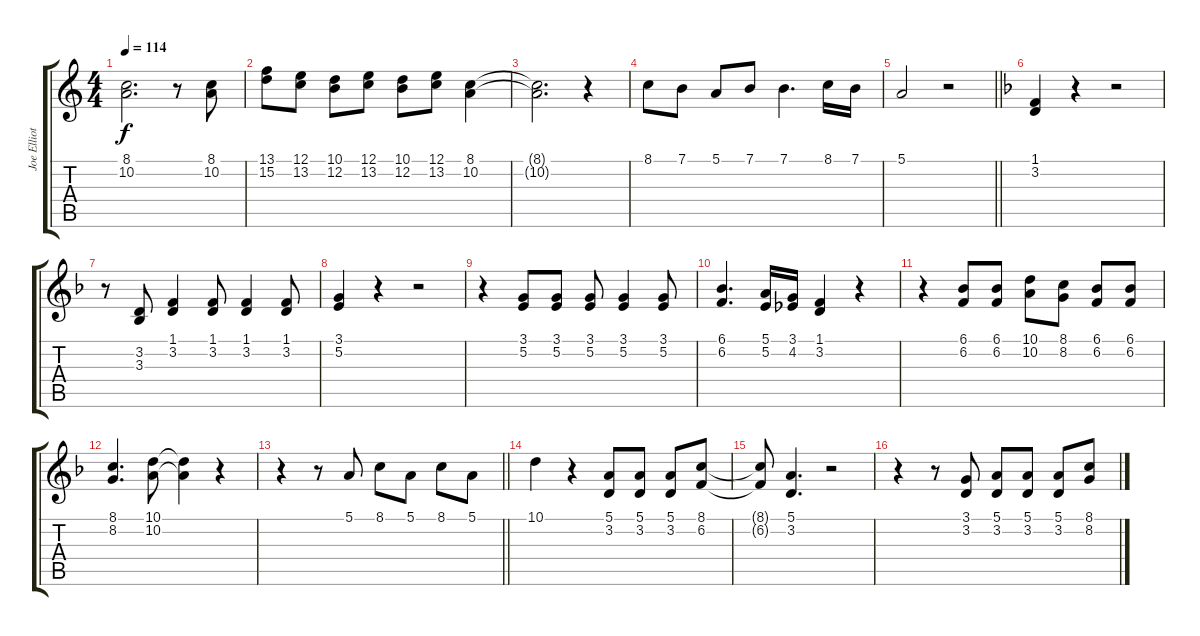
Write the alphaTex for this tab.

\track ("Joe Elliott" "Joe Elliot") {instrument lead1square}
\staff {score tabs}
\tuning (E4 B3 G3 D3 A2 E2) {hide}
\ts (4 4)
\tempo 114
\clef g2
\ks c
(8.1{t} 10.2{t}).2{d dy f} r.8 (8.1 10.2).8 |
(13.1 15.2).8 (12.1 13.2).8 (10.1 12.2).8 (12.1 13.2).8 (10.1 12.2).8 (12.1 13.2).8 (8.1 10.2).4 |
(8.1{t} 10.2{t}).2{d} r.4 |
8.1.8 7.1.8 5.1.8 7.1.8 7.1.4{d} 8.1.16 7.1.16 |
\barLineRight lightlight
5.1.2 r.2 |
\ks dminor
(1.1 3.2).4 r.4 r.2 |
r.8 (3.2 3.3).8 (1.1 3.2).4 (1.1 3.2).8 (1.1 3.2).4 (1.1 3.2).8 |
(3.1 5.2).4 r.4 r.2 |
r.4 (3.1 5.2).8 (3.1 5.2).8 (3.1 5.2).8 (3.1 5.2).4 (3.1 5.2).8 |
(6.1 6.2).4{d} (5.1 5.2).16 (3.1 4.2).16 (1.1 3.2).4 r.4 |
r.4 (6.1 6.2).8 (6.1 6.2).8 (10.1 10.2).8 (8.1 8.2).8 (6.1 6.2).8 (6.1 6.2).8 |
(8.1 8.2).4{d} (10.1 10.2).8 (10.1{t} 10.2{t}).4 r.4 |
\barLineRight lightlight
r.4 r.8 5.1.8 8.1.8 5.1.8 8.1.8 5.1.8 |
10.1.4 r.4 (5.1 3.2).8 (5.1 3.2).8 (5.1 3.2).8 (8.1 6.2).8 |
(8.1{t} 6.2{t}).8 (5.1 3.2).4{d} r.2 |
r.4 r.8 (3.1 3.2).8 (5.1 3.2).8 (5.1 3.2).8 (5.1 3.2).8 (8.1 8.2).8
